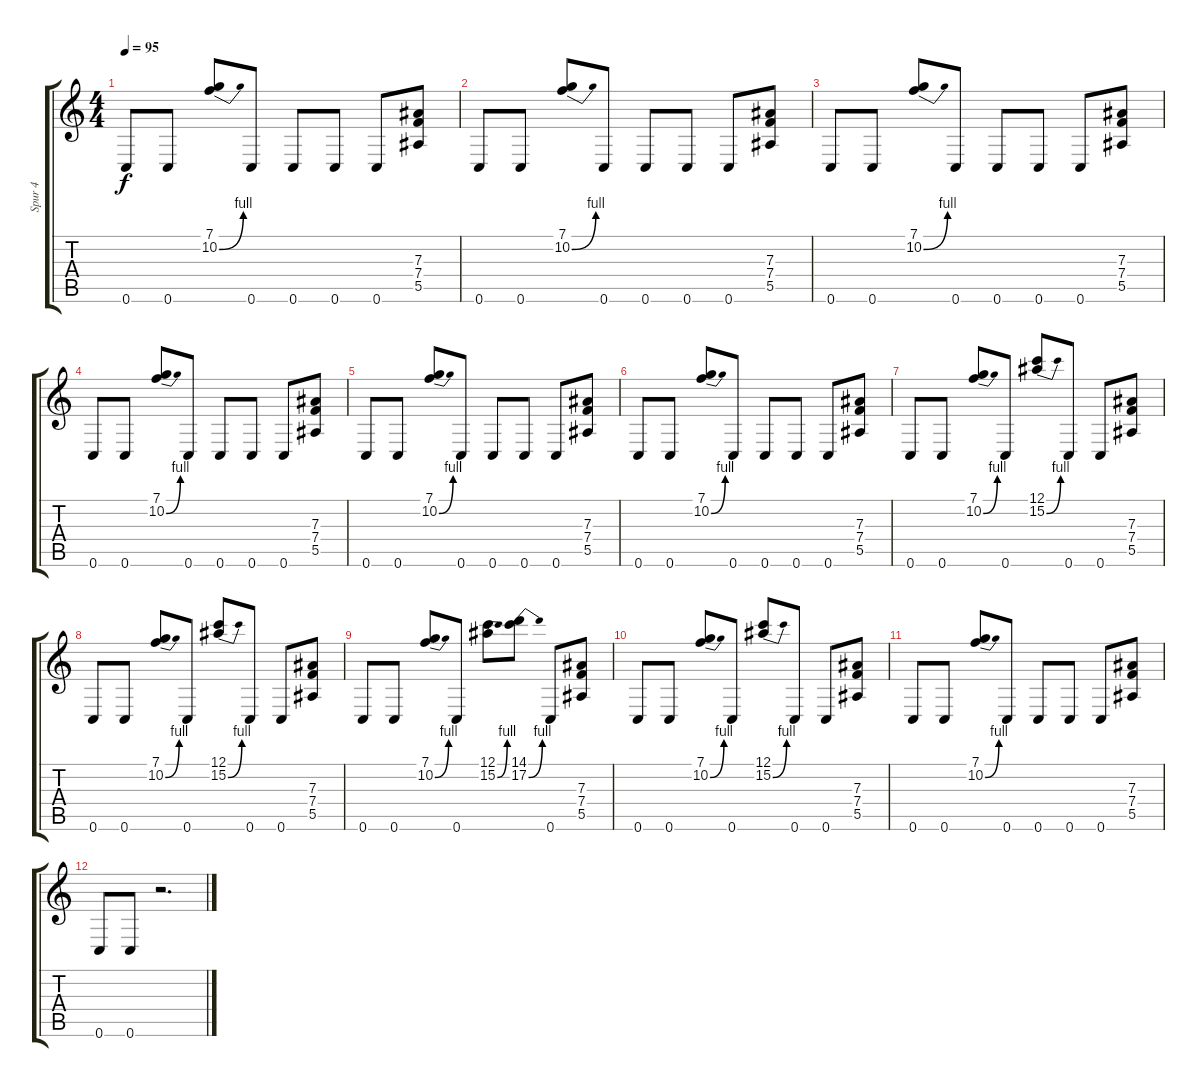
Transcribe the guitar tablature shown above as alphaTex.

\track ("Spur 4" "Spur 4") {instrument distortionguitar}
\staff {score tabs}
\tuning (C4 G3 Eb3 Bb2 F2 C2) {hide}
\ts (4 4)
\tempo 95
\clef g2
\ks c
0.6.8{dy f} 0.6.8 (7.1 10.2{be (bend 0 0 60 4)}).8 0.6.8 0.6.8 0.6.8 0.6.8 (7.3 7.4 5.5).8 |
0.6.8 0.6.8 (7.1 10.2{be (bend 0 0 60 4)}).8 0.6.8 0.6.8 0.6.8 0.6.8 (7.3 7.4 5.5).8 |
0.6.8 0.6.8 (7.1 10.2{be (bend 0 0 60 4)}).8 0.6.8 0.6.8 0.6.8 0.6.8 (7.3 7.4 5.5).8 |
0.6.8 0.6.8 (7.1 10.2{be (bend 0 0 60 4)}).8 0.6.8 0.6.8 0.6.8 0.6.8 (7.3 7.4 5.5).8 |
0.6.8 0.6.8 (7.1 10.2{be (bend 0 0 60 4)}).8 0.6.8 0.6.8 0.6.8 0.6.8 (7.3 7.4 5.5).8 |
0.6.8 0.6.8 (7.1 10.2{be (bend 0 0 60 4)}).8 0.6.8 0.6.8 0.6.8 0.6.8 (7.3 7.4 5.5).8 |
0.6.8 0.6.8 (7.1 10.2{be (bend 0 0 60 4)}).8 0.6.8 (12.1 15.2{be (bend 0 0 60 4)}).8 0.6.8 0.6.8 (7.3 7.4 5.5).8 |
0.6.8 0.6.8 (7.1 10.2{be (bend 0 0 60 4)}).8 0.6.8 (12.1 15.2{be (bend 0 0 60 4)}).8 0.6.8 0.6.8 (7.3 7.4 5.5).8 |
0.6.8 0.6.8 (7.1 10.2{be (bend 0 0 60 4)}).8 0.6.8 (12.1 15.2{be (bend 0 0 60 4)}).8 (14.1 17.2{be (bend 0 0 60 4)}).8 0.6.8 (7.3 7.4 5.5).8 |
0.6.8 0.6.8 (7.1 10.2{be (bend 0 0 60 4)}).8 0.6.8 (12.1 15.2{be (bend 0 0 60 4)}).8 0.6.8 0.6.8 (7.3 7.4 5.5).8 |
0.6.8 0.6.8 (7.1 10.2{be (bend 0 0 60 4)}).8 0.6.8 0.6.8 0.6.8 0.6.8 (7.3 7.4 5.5).8 |
0.6.8 0.6.8 r.2{d}
